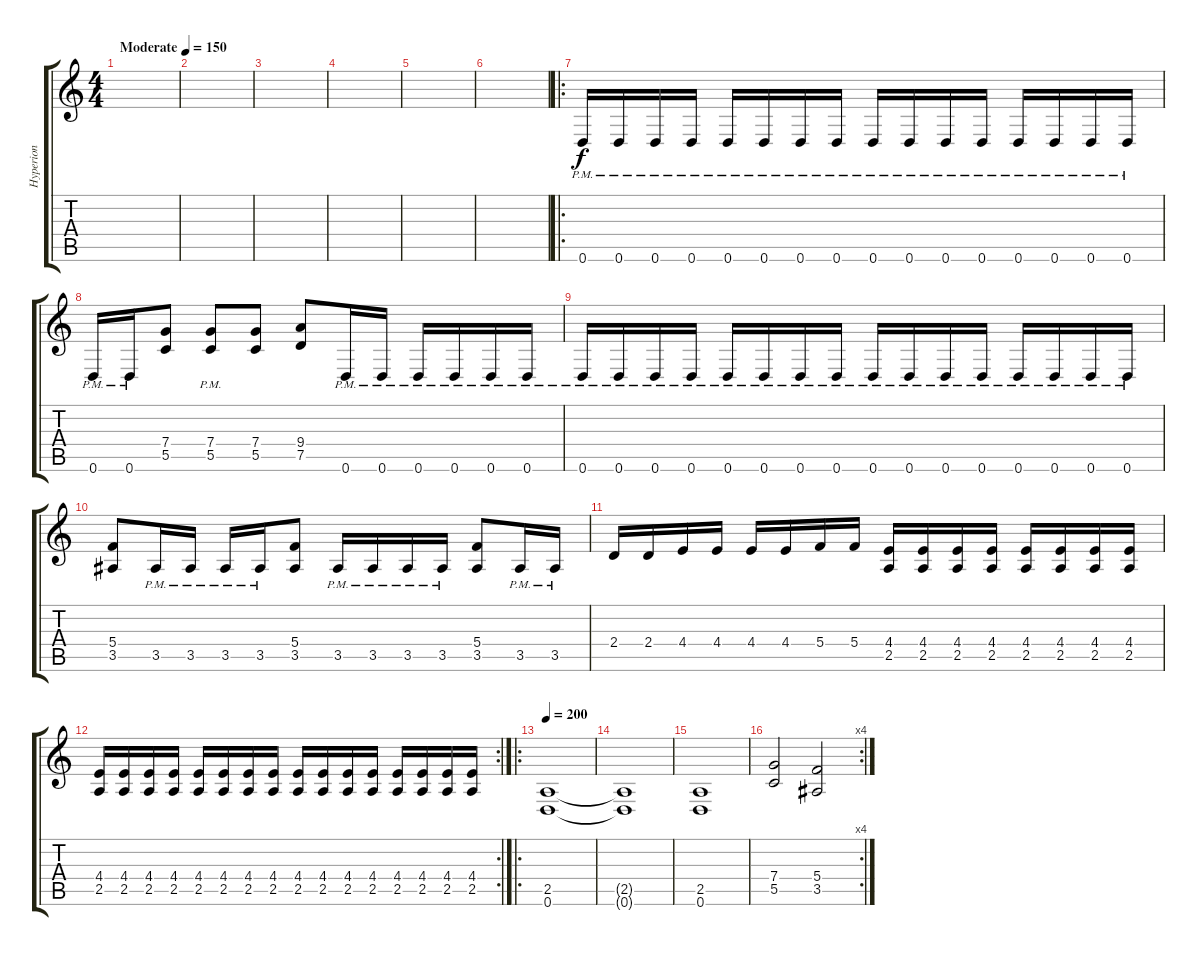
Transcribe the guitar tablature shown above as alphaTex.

\track ("Hyperion" "Hyperion") {instrument distortionguitar}
\staff {score tabs}
\tuning (D4 A3 F3 C3 G2 D2) {hide}
\ts (4 4)
\tempo (150 "Moderate")
\clef g2
\ks c
|
|
|
|
|
|
\ro
0.6{pm}.16 0.6{pm}.16 0.6{pm}.16 0.6{pm}.16 0.6{pm}.16 0.6{pm}.16 0.6{pm}.16 0.6{pm}.16 0.6{pm}.16 0.6{pm}.16 0.6{pm}.16 0.6{pm}.16 0.6{pm}.16 0.6{pm}.16 0.6{pm}.16 0.6{pm}.16 |
0.6{pm}.16 0.6{pm}.16 (7.4 5.5).8 (7.4{pm} 5.5{pm}).8 (7.4 5.5).8 (9.4 7.5).8 0.6{pm}.16 0.6{pm}.16 0.6{pm}.16 0.6{pm}.16 0.6{pm}.16 0.6{pm}.16 |
0.6{pm}.16 0.6{pm}.16 0.6{pm}.16 0.6{pm}.16 0.6{pm}.16 0.6{pm}.16 0.6{pm}.16 0.6{pm}.16 0.6{pm}.16 0.6{pm}.16 0.6{pm}.16 0.6{pm}.16 0.6{pm}.16 0.6{pm}.16 0.6{pm}.16 0.6{pm}.16 |
(5.4 3.5).8 3.5{pm}.16 3.5{pm}.16 3.5{pm}.16 3.5{pm}.16 (5.4 3.5).8 3.5{pm}.16 3.5{pm}.16 3.5{pm}.16 3.5{pm}.16 (5.4 3.5).8 3.5{pm}.16 3.5{pm}.16 |
2.4.16 2.4.16 4.4.16 4.4.16 4.4.16 4.4.16 5.4.16 5.4.16 (4.4 2.5).16 (4.4 2.5).16 (4.4 2.5).16 (4.4 2.5).16 (4.4 2.5).16 (4.4 2.5).16 (4.4 2.5).16 (4.4 2.5).16 |
\rc 2
(4.4 2.5).16 (4.4 2.5).16 (4.4 2.5).16 (4.4 2.5).16 (4.4 2.5).16 (4.4 2.5).16 (4.4 2.5).16 (4.4 2.5).16 (4.4 2.5).16 (4.4 2.5).16 (4.4 2.5).16 (4.4 2.5).16 (4.4 2.5).16 (4.4 2.5).16 (4.4 2.5).16 (4.4 2.5).16 |
\ro
\tempo 200
(2.5 0.6).1 |
(2.5{t} 0.6{t}).1 |
(2.5 0.6).1 |
\rc 4
(7.4 5.5).2 (5.4 3.5).2
